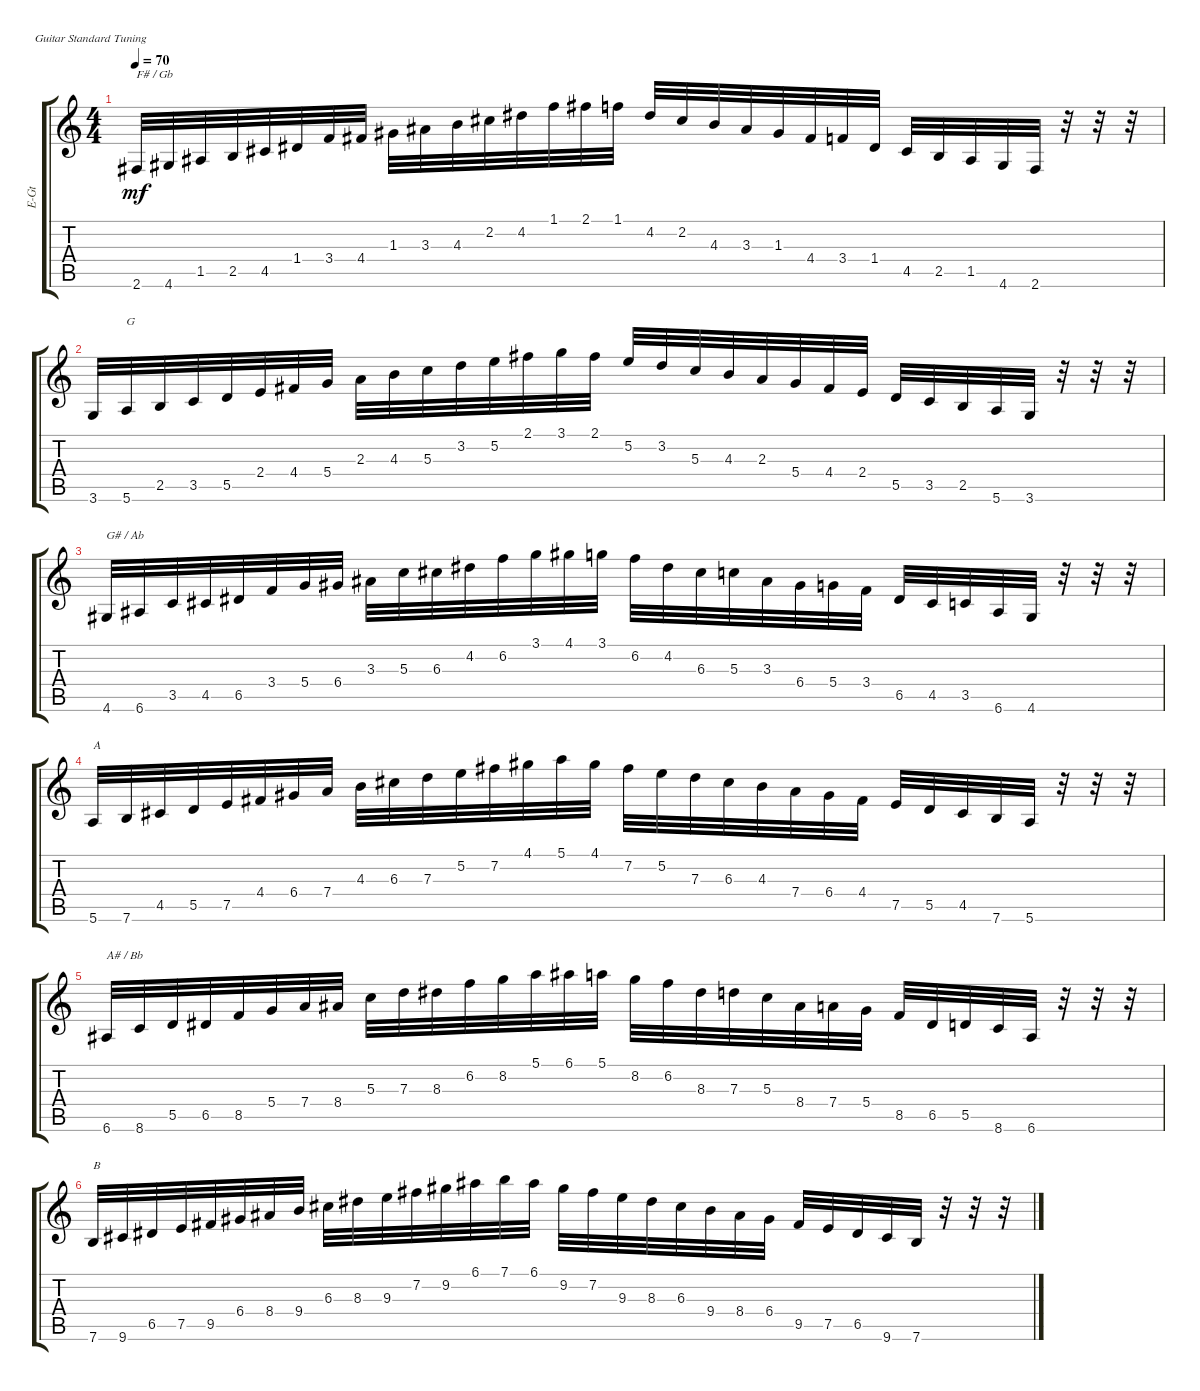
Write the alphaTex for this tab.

\defaultSystemsLayout 4
\bracketExtendMode groupsimilarinstruments
\otherSystemsTrackNameOrientation horizontal
\track ("Electric Guitar" "E-Gt") {instrument overdrivenguitar}
\staff {score tabs}
\tuning (E4 B3 G3 D3 A2 E2)
\ts (4 4)
\tempo 70
\clef g2
\ks c
2.6{acc #}.32{txt "F# / Gb" dy mf beam Up} 4.6{acc #}.32{beam Up} 1.5{acc #}.32{beam Up} 2.5.32{beam Up} 4.5{acc #}.32{beam Up} 1.4{acc #}.32{beam Up} 3.4.32{beam Up} 4.4{acc #}.32{beam Up} 1.3{acc #}.32{beam Down} 3.3{acc #}.32{beam Down} 4.3.32{beam Down} 2.2{acc #}.32{beam Down} 4.2{acc #}.32{beam Down} 1.1.32{beam Down} 2.1{acc #}.32{beam Down} 1.1.32{beam Down} 4.2{acc #}.32{beam Up} 2.2{acc #}.32{beam Up} 4.3.32{beam Up} 3.3{acc #}.32{beam Up} 1.3{acc #}.32{beam Up} 4.4{acc #}.32{beam Up} 3.4.32{beam Up} 1.4{acc #}.32{beam Up} 4.5{acc #}.32{beam Up} 2.5.32{beam Up} 1.5{acc #}.32{beam Up} 4.6{acc #}.32{beam Up} 2.6{acc #}.32{beam Up} r.32{beam Down} r.32{beam Down} r.32{beam Down} |
3.6.32{beam Up} 5.6.32{txt "G" beam Up} 2.5.32{beam Up} 3.5.32{beam Up} 5.5.32{beam Up} 2.4.32{beam Up} 4.4{acc #}.32{beam Up} 5.4.32{beam Up} 2.3.32{beam Down} 4.3.32{beam Down} 5.3.32{beam Down} 3.2.32{beam Down} 5.2.32{beam Down} 2.1{acc #}.32{beam Down} 3.1.32{beam Down} 2.1{acc #}.32{beam Down} 5.2.32{beam Up} 3.2.32{beam Up} 5.3.32{beam Up} 4.3.32{beam Up} 2.3.32{beam Up} 5.4.32{beam Up} 4.4{acc #}.32{beam Up} 2.4.32{beam Up} 5.5.32{beam Up} 3.5.32{beam Up} 2.5.32{beam Up} 5.6.32{beam Up} 3.6.32{beam Up} r.32{beam Down} r.32{beam Down} r.32{beam Down} |
4.6{acc #}.32{txt "G# / Ab" beam Up} 6.6{acc #}.32{beam Up} 3.5.32{beam Up} 4.5{acc #}.32{beam Up} 6.5{acc #}.32{beam Up} 3.4.32{beam Up} 5.4.32{beam Up} 6.4{acc #}.32{beam Up} 3.3{acc #}.32{beam Down} 5.3.32{beam Down} 6.3{acc #}.32{beam Down} 4.2{acc #}.32{beam Down} 6.2.32{beam Down} 3.1.32{beam Down} 4.1{acc #}.32{beam Down} 3.1.32{beam Down} 6.2.32{beam Down} 4.2{acc #}.32{beam Down} 6.3{acc #}.32{beam Down} 5.3.32{beam Down} 3.3{acc #}.32{beam Down} 6.4{acc #}.32{beam Down} 5.4.32{beam Down} 3.4.32{beam Down} 6.5{acc #}.32{beam Up} 4.5{acc #}.32{beam Up} 3.5.32{beam Up} 6.6{acc #}.32{beam Up} 4.6{acc #}.32{beam Up} r.32{beam Down} r.32{beam Down} r.32{beam Down} |
5.6.32{txt "A" beam Up} 7.6.32{beam Up} 4.5{acc #}.32{beam Up} 5.5.32{beam Up} 7.5.32{beam Up} 4.4{acc #}.32{beam Up} 6.4{acc #}.32{beam Up} 7.4.32{beam Up} 4.3.32{beam Down} 6.3{acc #}.32{beam Down} 7.3.32{beam Down} 5.2.32{beam Down} 7.2{acc #}.32{beam Down} 4.1{acc #}.32{beam Down} 5.1.32{beam Down} 4.1{acc #}.32{beam Down} 7.2{acc #}.32{beam Down} 5.2.32{beam Down} 7.3.32{beam Down} 6.3{acc #}.32{beam Down} 4.3.32{beam Down} 7.4.32{beam Down} 6.4{acc #}.32{beam Down} 4.4{acc #}.32{beam Down} 7.5.32{beam Up} 5.5.32{beam Up} 4.5{acc #}.32{beam Up} 7.6.32{beam Up} 5.6.32{beam Up} r.32{beam Down} r.32{beam Down} r.32{beam Down} |
6.6{acc #}.32{txt "A# / Bb" beam Up} 8.6.32{beam Up} 5.5.32{beam Up} 6.5{acc #}.32{beam Up} 8.5.32{beam Up} 5.4.32{beam Up} 7.4.32{beam Up} 8.4{acc #}.32{beam Up} 5.3.32{beam Down} 7.3.32{beam Down} 8.3{acc #}.32{beam Down} 6.2.32{beam Down} 8.2.32{beam Down} 5.1.32{beam Down} 6.1{acc #}.32{beam Down} 5.1.32{beam Down} 8.2.32{beam Down} 6.2.32{beam Down} 8.3{acc #}.32{beam Down} 7.3.32{beam Down} 5.3.32{beam Down} 8.4{acc #}.32{beam Down} 7.4.32{beam Down} 5.4.32{beam Down} 8.5.32{beam Up} 6.5{acc #}.32{beam Up} 5.5.32{beam Up} 8.6.32{beam Up} 6.6{acc #}.32{beam Up} r.32{beam Down} r.32{beam Down} r.32{beam Down} |
7.6.32{txt "B" beam Up} 9.6{acc #}.32{beam Up} 6.5{acc #}.32{beam Up} 7.5.32{beam Up} 9.5{acc #}.32{beam Up} 6.4{acc #}.32{beam Up} 8.4{acc #}.32{beam Up} 9.4.32{beam Up} 6.3{acc #}.32{beam Down} 8.3{acc #}.32{beam Down} 9.3.32{beam Down} 7.2{acc #}.32{beam Down} 9.2{acc #}.32{beam Down} 6.1{acc #}.32{beam Down} 7.1.32{beam Down} 6.1{acc #}.32{beam Down} 9.2{acc #}.32{beam Down} 7.2{acc #}.32{beam Down} 9.3.32{beam Down} 8.3{acc #}.32{beam Down} 6.3{acc #}.32{beam Down} 9.4.32{beam Down} 8.4{acc #}.32{beam Down} 6.4{acc #}.32{beam Down} 9.5{acc #}.32{beam Up} 7.5.32{beam Up} 6.5{acc #}.32{beam Up} 9.6{acc #}.32{beam Up} 7.6.32{beam Up} r.32{beam Down} r.32{beam Down} r.32{beam Down}
